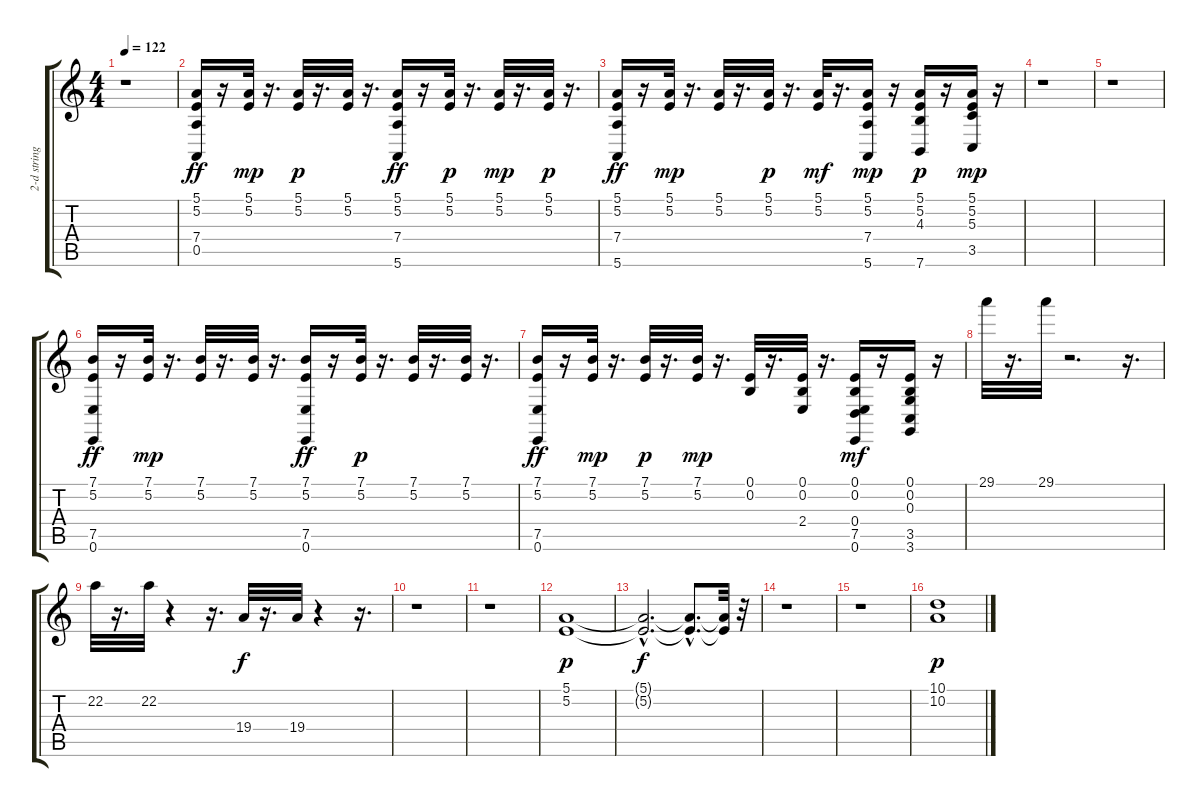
\track ("2-d strings" "2-d string") {instrument stringensemble1}
\staff {score tabs}
\tuning (E4 B3 G3 D3 A2 E2) {hide}
\ts (4 4)
\tempo 122
\clef g2
\ks c
r.1{dy mf} |
(5.1 5.2 7.4 0.5).16{dy ff} r.16 (5.1 5.2).32{dy mp} r.16{d} (5.1 5.2).32{dy p} r.16{d} (5.1 5.2).32 r.16{d} (5.1 5.2 7.4 5.6).16{dy ff} r.16 (5.1 5.2).32{dy p} r.16{d} (5.1 5.2).32{dy mp} r.16{d} (5.1 5.2).32{dy p} r.16{d} |
(5.1 5.2 7.4 5.6).16{dy ff} r.16 (5.1 5.2).32{dy mp} r.16{d} (5.1 5.2).32 r.16{d} (5.1 5.2).32{dy p} r.16{d} (5.1 5.2).32{dy mf} r.16{d} (5.1 5.2 7.4 5.6).16{dy mp} r.16 (5.1 5.2 4.3 7.6).16{dy p} r.16 (5.1 5.2 5.3 3.5).16{dy mp} r.16 |
r.1 |
r.1 |
(7.1 5.2 7.5 0.6).16{dy ff} r.16 (7.1 5.2).32{dy mp} r.16{d} (7.1 5.2).32 r.16{d} (7.1 5.2).32 r.16{d} (7.1 5.2 7.5 0.6).16{dy ff} r.16 (7.1 5.2).32{dy p} r.16{d} (7.1 5.2).32 r.16{d} (7.1 5.2).32 r.16{d} |
(7.1 5.2 7.5 0.6).16{dy ff} r.16 (7.1 5.2).32{dy mp} r.16{d} (7.1 5.2).32{dy p} r.16{d} (7.1 5.2).32{dy mp} r.16{d} (0.1 0.2).32 r.16{d} (0.1 0.2 2.4).32 r.16{d} (0.1 0.2 0.4 7.5 0.6).16{dy mf} r.16 (0.1 0.2 0.3 3.5 3.6).16 r.16 |
29.1.32 r.16{d} 29.1.32 r.2{d} r.16{d} |
22.2.32 r.16{d} 22.2.32 r.4 r.16{d} 19.4.32{dy f} r.16{d} 19.4.32 r.4 r.16{d} |
r.1 |
r.1 |
(5.1 5.2).1{dy p} |
(5.1{hac t} 5.2{hac t}).2{d dy f} (5.1{hac t} 5.2{hac t}).8{d} (5.1{t} 5.2{t}).32 r.32 |
r.1 |
r.1 |
(10.1 10.2).1{dy p}
